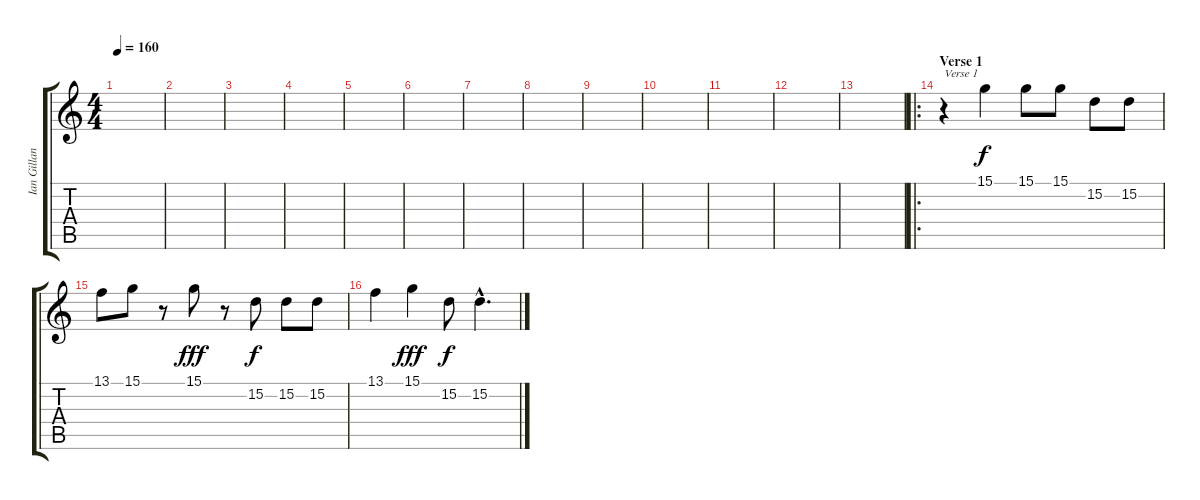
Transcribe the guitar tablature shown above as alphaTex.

\track ("Ian Gillan" "Ian Gillan") {instrument lead8bassandlead}
\staff {score tabs}
\tuning (E4 B3 G3 D3 A2 E2) {hide}
\ts (4 4)
\tempo 160
\clef g2
\ks c
|
|
|
|
|
|
|
|
|
|
|
|
|
\ro
\section ("" "Verse 1")
r.4{txt "Verse 1"} 15.1.4 15.1.8{dy f} 15.1.8 15.2.8 15.2.8 |
13.1.8 15.1.8 r.8 15.1.8{dy fff} r.8 15.2.8{dy f} 15.2.8 15.2.8 |
13.1.4 15.1.4{dy fff} 15.2.8{dy f} 15.2{hac}.4{d}
